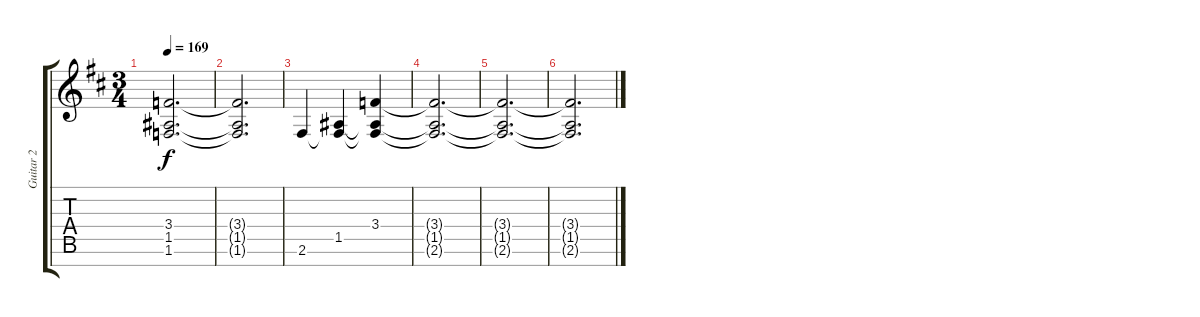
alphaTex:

\track ("Guitar 2" "Guitar 2") {instrument distortionguitar}
\staff {score tabs}
\tuning (E4 B3 G3 D3 A2 E2 B1) {hide}
\ts (3 4)
\tempo 169
\clef g2
\ks d
(3.4{t} 1.5{t} 1.6{t}).2{d dy f} |
(3.4{t} 1.5{t} 1.6{t}).2{d} |
2.6.4 (1.5 2.6{t}).4 (3.4 1.5{t} 2.6{t}).4 |
(3.4{t} 1.5{t} 2.6{t}).2{d} |
(3.4{t} 1.5{t} 2.6{t}).2{d} |
(3.4{t} 1.5{t} 2.6{t}).2{d}
